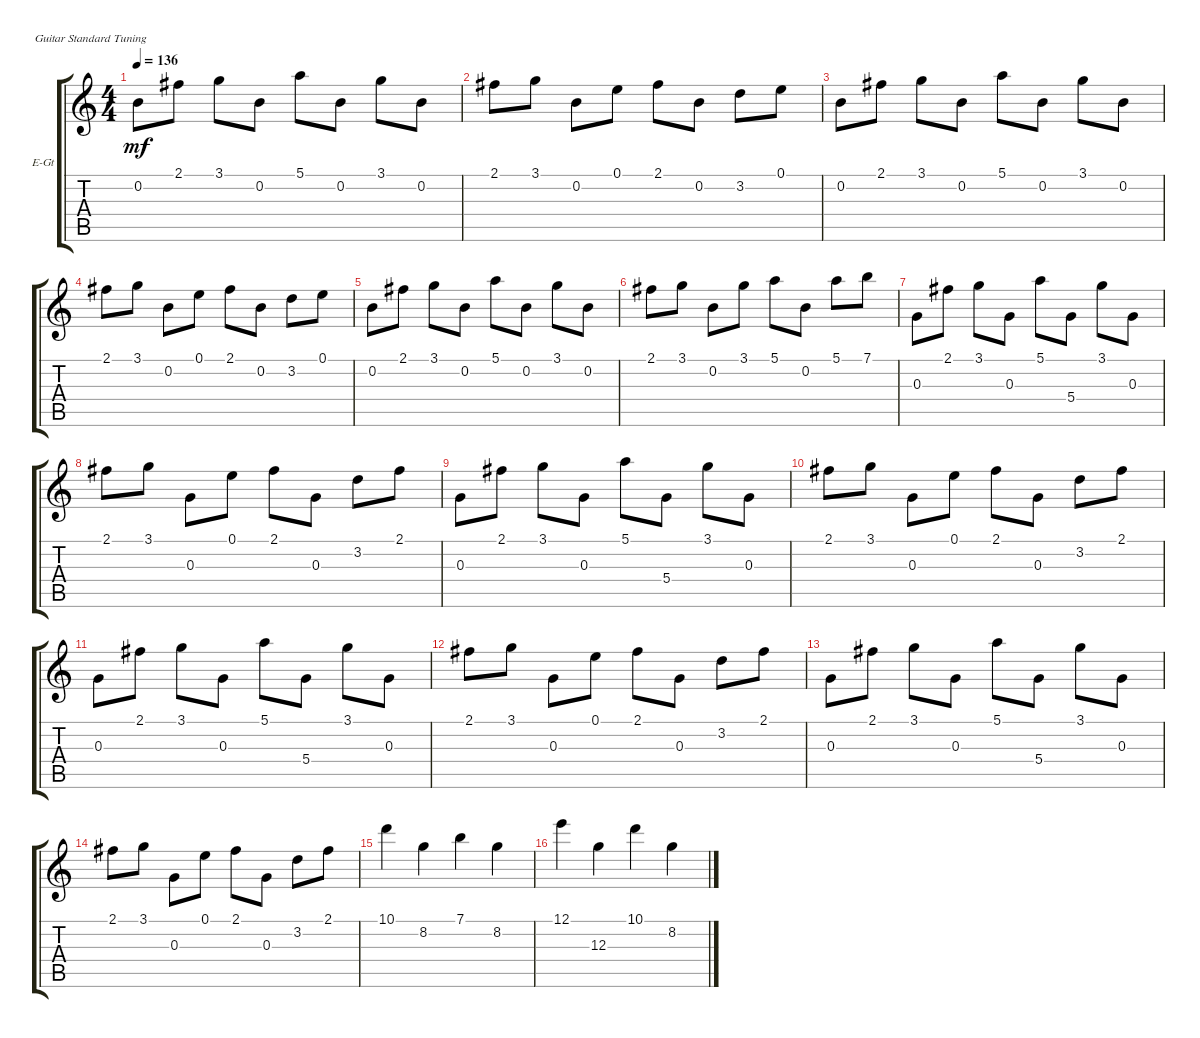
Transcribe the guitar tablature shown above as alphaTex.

\bracketExtendMode groupsimilarinstruments
\firstSystemTrackNameOrientation horizontal
\otherSystemsTrackNameOrientation horizontal
\track ("lead guitar" "E-Gt") {instrument electricguitarclean}
\staff {score tabs}
\tuning (E4 B3 G3 D3 A2 E2)
\ts (4 4)
\tempo 136
\clef g2
\ks c
0.2.8{dy mf} 2.1.8 3.1.8 0.2.8 5.1.8 0.2.8 3.1.8 0.2.8 |
2.1.8 3.1.8 0.2.8 0.1.8 2.1.8 0.2.8 3.2.8 0.1.8 |
0.2.8 2.1.8 3.1.8 0.2.8 5.1.8 0.2.8 3.1.8 0.2.8 |
2.1.8 3.1.8 0.2.8 0.1.8 2.1.8 0.2.8 3.2.8 0.1.8 |
0.2.8 2.1.8 3.1.8 0.2.8 5.1.8 0.2.8 3.1.8 0.2.8 |
2.1.8 3.1.8 0.2.8 3.1.8 5.1.8 0.2.8 5.1.8 7.1.8 |
0.3.8 2.1.8 3.1.8 0.3.8 5.1.8 5.4.8 3.1.8 0.3.8 |
2.1.8 3.1.8 0.3.8 0.1.8 2.1.8 0.3.8 3.2.8 2.1.8 |
0.3.8 2.1.8 3.1.8 0.3.8 5.1.8 5.4.8 3.1.8 0.3.8 |
2.1.8 3.1.8 0.3.8 0.1.8 2.1.8 0.3.8 3.2.8 2.1.8 |
0.3.8 2.1.8 3.1.8 0.3.8 5.1.8 5.4.8 3.1.8 0.3.8 |
2.1.8 3.1.8 0.3.8 0.1.8 2.1.8 0.3.8 3.2.8 2.1.8 |
0.3.8 2.1.8 3.1.8 0.3.8 5.1.8 5.4.8 3.1.8 0.3.8 |
2.1.8 3.1.8 0.3.8 0.1.8 2.1.8 0.3.8 3.2.8 2.1.8 |
10.1.4 8.2.4 7.1.4 8.2.4 |
12.1.4 12.3.4 10.1.4 8.2.4
